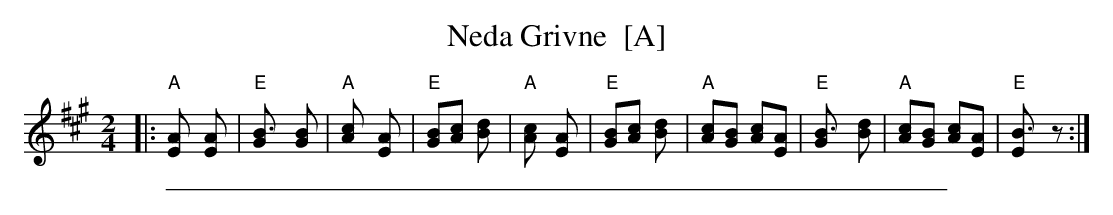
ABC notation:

X:1
T: Neda Grivne  [A]
M: 2/4
L: 1/8
K: A
|: "A"[A2E] [A2E] | "E"[B3G] [BG] \
| "A"[c2A] [A2E] | "E"[BG][cA] [d2B] \
| "A"[c2A] [A2E] | "E"[BG][cA] [d2B] \
| "A"[cA][BG] [cA][AE] | "E"[B3G] [dB] \
| "A"[cA][BG] [cA][AE] | "E"[B3E] z :|
